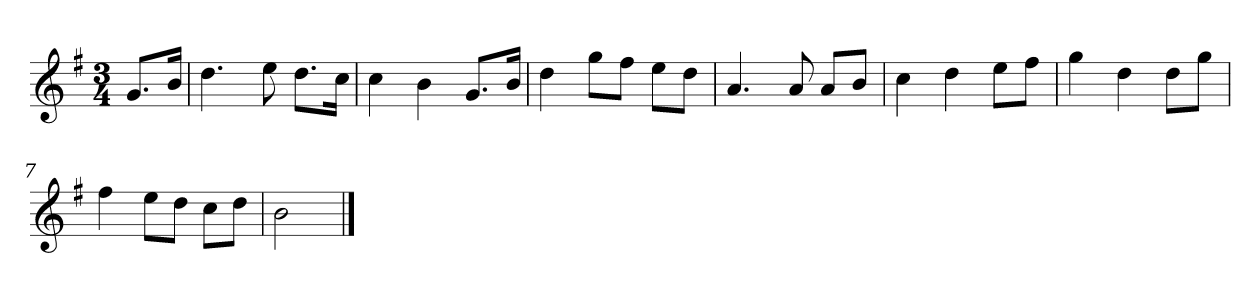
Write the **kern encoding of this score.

**kern
*part1
*staff1
*k[f#]
*M3/4
*MM120
=
8.gL
16bJk
=1
4.dd
8ee
8.ddL
16ccJk
=2
4cc
4b
8.gL
16bJk
=3
4dd
8ggL
8ff#J
8eeL
8ddJ
=4
4.a
8a
8aL
8bJ
=5
4cc
4dd
8eeL
8ff#J
=6
4gg
4dd
8ddL
8ggJ
=7
4ff#
8eeL
8ddJ
8ccL
8ddJ
=8
2b
==
*-
